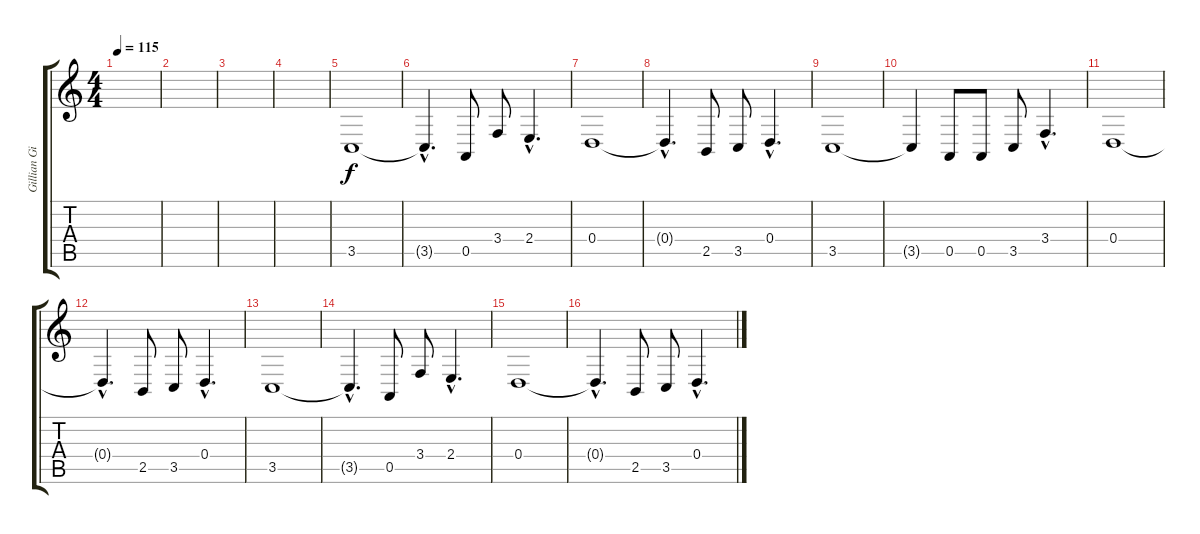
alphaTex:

\track ("Gillian Gilbert - Synth 1" "Gillian Gi") {instrument lead2sawtooth}
\staff {score tabs}
\tuning (E4 B3 G3 D3 A2 D2) {hide}
\ts (4 4)
\tempo 115
\clef g2
\ks c
|
|
|
|
3.5.1 |
3.5{hac t}.4{d} 0.5.8 3.4.8 2.4{hac}.4{d} |
0.4.1 |
0.4{hac t}.4{d} 2.5.8 3.5.8 0.4{hac}.4{d} |
3.5.1 |
3.5{t}.4 0.5.8 0.5.8 3.5.8 3.4{hac}.4{d} |
0.4.1 |
0.4{hac t}.4{d} 2.5.8 3.5.8 0.4{hac}.4{d} |
3.5.1 |
3.5{hac t}.4{d} 0.5.8 3.4.8 2.4{hac}.4{d} |
0.4.1 |
0.4{hac t}.4{d} 2.5.8 3.5.8 0.4{hac}.4{d}
